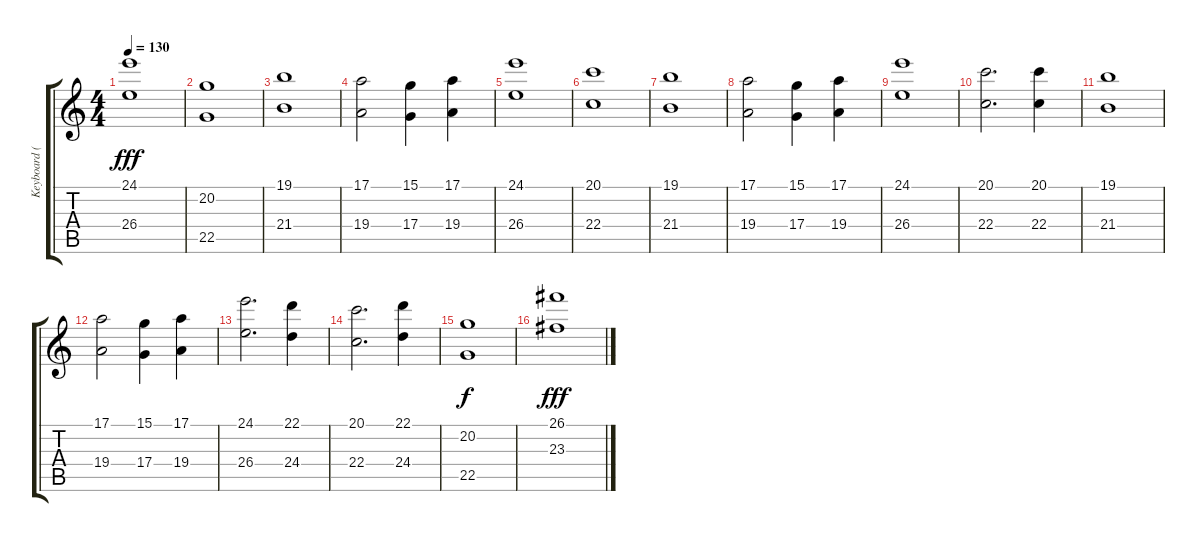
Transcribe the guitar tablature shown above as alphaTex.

\track ("Keyboard (Ovie)" "Keyboard (") {instrument stringensemble1}
\staff {score tabs}
\tuning (E4 B3 G3 D3 A2 E2) {hide}
\ts (4 4)
\tempo 130
\clef g2
\ks c
(24.1 26.4).1{dy fff} |
(20.2 22.5).1 |
(19.1 21.4).1 |
(17.1 19.4).2 (15.1 17.4).4 (17.1 19.4).4 |
(24.1 26.4).1 |
(20.1 22.4).1 |
(19.1 21.4).1 |
(17.1 19.4).2 (15.1 17.4).4 (17.1 19.4).4 |
(24.1 26.4).1 |
(20.1 22.4).2{d} (20.1 22.4).4 |
(19.1 21.4).1 |
(17.1 19.4).2 (15.1 17.4).4 (17.1 19.4).4 |
(24.1 26.4).2{d} (22.1 24.4).4 |
(20.1 22.4).2{d} (22.1 24.4).4 |
(20.2 22.5).1{dy f} |
(26.1 23.3).1{dy fff}
